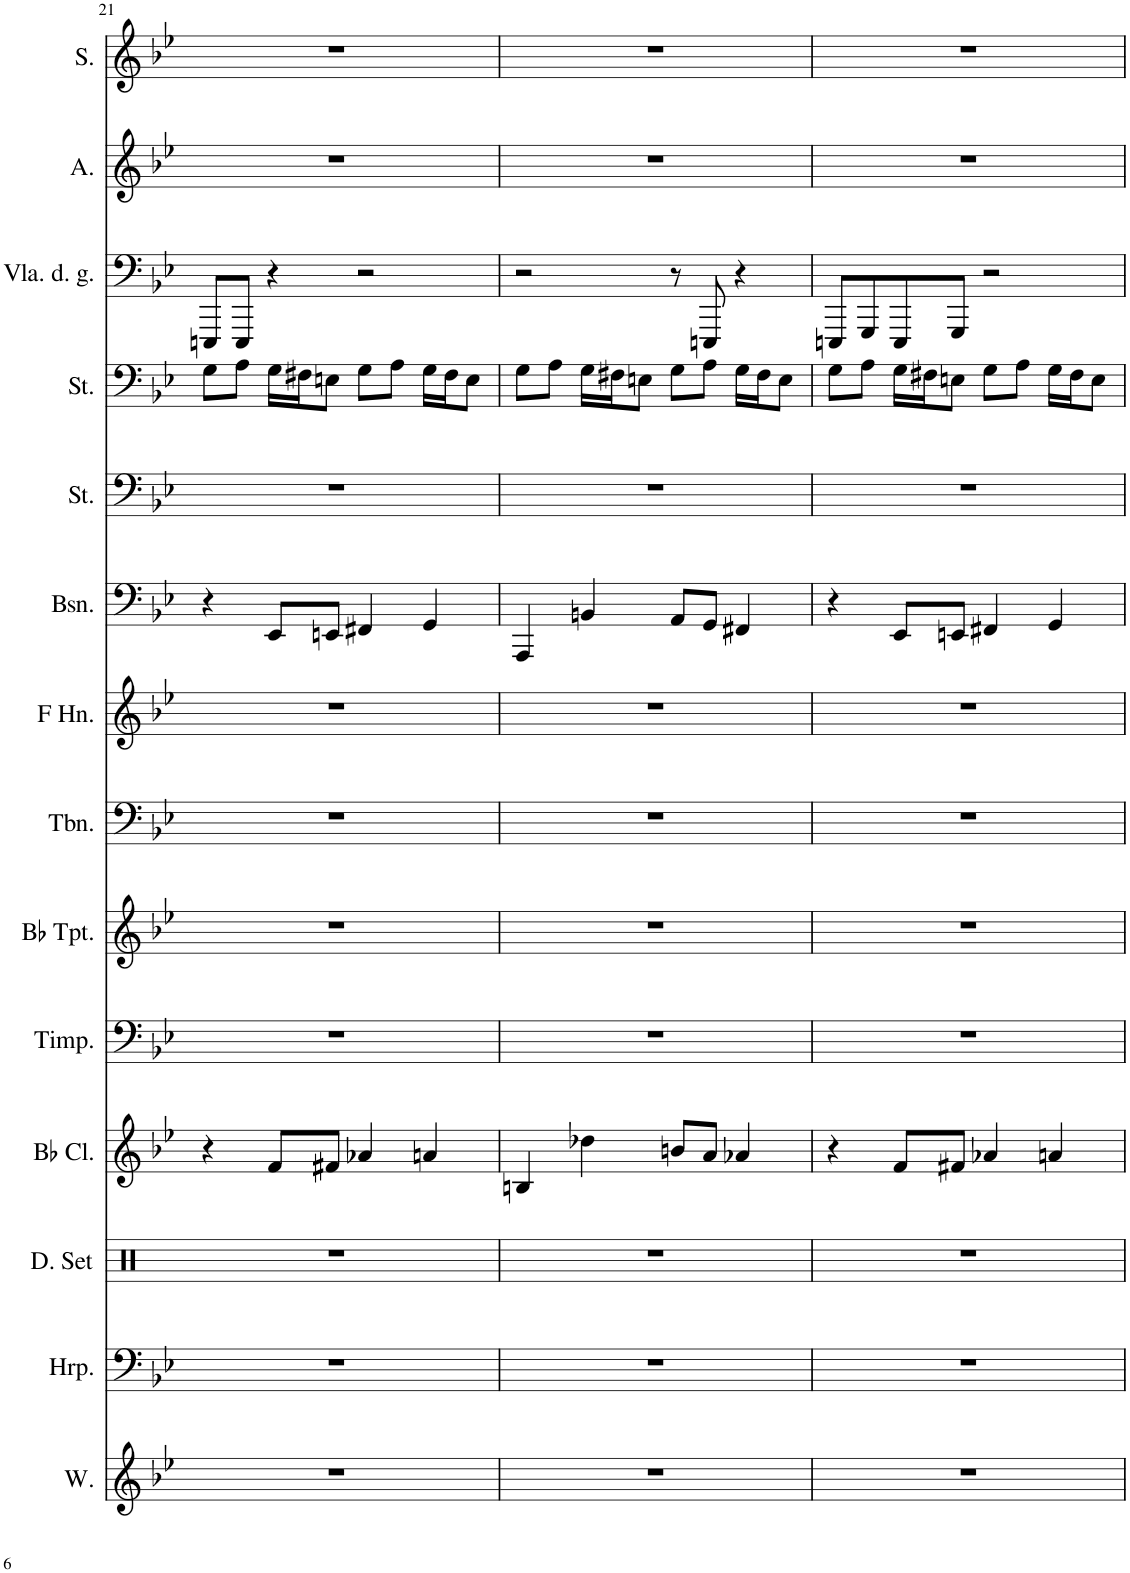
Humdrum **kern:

**kern	**kern	**kern	**kern	**kern	**kern	**kern	**kern	**kern	**kern	**kern	**kern	**kern	**kern
*part14	*part13	*part12	*part11	*part10	*part9	*part8	*part7	*part6	*part5	*part4	*part3	*part2	*part1
*staff14	*staff13	*staff12	*staff11	*staff10	*staff9	*staff8	*staff7	*staff6	*staff5	*staff4	*staff3	*staff2	*staff1
*I"Winds, Flute	*I"Harp, Harp	*I"Drumset, feedback appreciated	*I"Bb Clarinet, Clarinet	*I"Timpani, Timpani	*I"Bb Trumpet, The Midi Zone	*I"Trombone, Trombone	*I"Horn in F, Brv13@aol.com	*I"Bassoon, Brandon Vidal	*I"Strings, sequenced by	*I"Strings, EPISODE I	*I"Viola da gamba, The Phantom Menace	*I"Alto, Duel of the Fates	*I"Soprano, John William's
*I'W.	*I'Hrp.	*I'D. Set	*I'Bb Cl.	*I'Timp.	*I'Bb Tpt.	*I'Tbn.	*	*I'Bsn.	*I'St.	*I'St.	*I'Vla. d. g.	*I'A.	*I'S.
!!LO:PB:g=z
*clefG2	*clefF4	*clefX	*clefG2	*clefF4	*clefG2	*clefF4	*clefG2	*clefF4	*clefF4	*clefF4	*clefF4	*clefG2	*clefG2
*	*	*	*Trd1c2	*	*Trd1c2	*	*Trd4c7	*	*	*	*	*	*
*k[b-e-]	*k[b-e-]	*k[]	*k[b-e-]	*k[b-e-]	*k[b-e-]	*k[b-e-]	*k[b-e-]	*k[b-e-]	*k[b-e-]	*k[b-e-]	*k[b-e-]	*k[b-e-]	*k[b-e-]
*M4/4	*M4/4	*M4/4	*M4/4	*M4/4	*M4/4	*M4/4	*M4/4	*M4/4	*M4/4	*M4/4	*M4/4	*M4/4	*M4/4
=21	=21	=21	=21	=21	=21	=21	=21	=21	=21	=21	=21	=21	=21
1r	1r	1r	4r	1r	1r	1r	1r	4r	1r	8G\L	8EEEn/L	1r	1r
.	.	.	.	.	.	.	.	.	.	8A\J	8EEE/J	.	.
.	.	.	8f/L	.	.	.	.	8EE-/L	.	16G\LL	4r	.	.
.	.	.	.	.	.	.	.	.	.	16F#X\J	.	.	.
.	.	.	8f#X/J	.	.	.	.	8EEn/J	.	8En\J	.	.	.
.	.	.	4a-X/	.	.	.	.	4FF#X/	.	8G\L	2r	.	.
.	.	.	.	.	.	.	.	.	.	8A\J	.	.	.
.	.	.	4an/	.	.	.	.	4GG/	.	16G\LL	.	.	.
.	.	.	.	.	.	.	.	.	.	16F#\J	.	.	.
.	.	.	.	.	.	.	.	.	.	8E\J	.	.	.
=22	=22	=22	=22	=22	=22	=22	=22	=22	=22	=22	=22	=22	=22
1r	1r	1r	4Bn/	1r	1r	1r	1r	4AAA/	1r	8G\L	2r	1r	1r
.	.	.	.	.	.	.	.	.	.	8A\J	.	.	.
.	.	.	4dd-X\	.	.	.	.	4BBn/	.	16G\LL	.	.	.
.	.	.	.	.	.	.	.	.	.	16F#X\J	.	.	.
.	.	.	.	.	.	.	.	.	.	8En\J	.	.	.
.	.	.	8bn/L	.	.	.	.	8AA/L	.	8G\L	8r	.	.
.	.	.	8a/J	.	.	.	.	8GG/J	.	8A\J	8EEEn/	.	.
.	.	.	4a-X/	.	.	.	.	4FF#X/	.	16G\LL	4r	.	.
.	.	.	.	.	.	.	.	.	.	16F#\J	.	.	.
.	.	.	.	.	.	.	.	.	.	8E\J	.	.	.
=23	=23	=23	=23	=23	=23	=23	=23	=23	=23	=23	=23	=23	=23
1r	1r	1r	4r	1r	1r	1r	1r	4r	1r	8G\L	8EEEn/L	1r	1r
.	.	.	.	.	.	.	.	.	.	8A\J	8GGG/	.	.
.	.	.	8f/L	.	.	.	.	8EE-/L	.	16G\LL	8EEE/	.	.
.	.	.	.	.	.	.	.	.	.	16F#X\J	.	.	.
.	.	.	8f#X/J	.	.	.	.	8EEn/J	.	8En\J	8GGG/J	.	.
.	.	.	4a-X/	.	.	.	.	4FF#X/	.	8G\L	2r	.	.
.	.	.	.	.	.	.	.	.	.	8A\J	.	.	.
.	.	.	4an/	.	.	.	.	4GG/	.	16G\LL	.	.	.
.	.	.	.	.	.	.	.	.	.	16F#\J	.	.	.
.	.	.	.	.	.	.	.	.	.	8E\J	.	.	.
=	=	=	=	=	=	=	=	=	=	=	=	=	=
*-	*-	*-	*-	*-	*-	*-	*-	*-	*-	*-	*-	*-	*-
